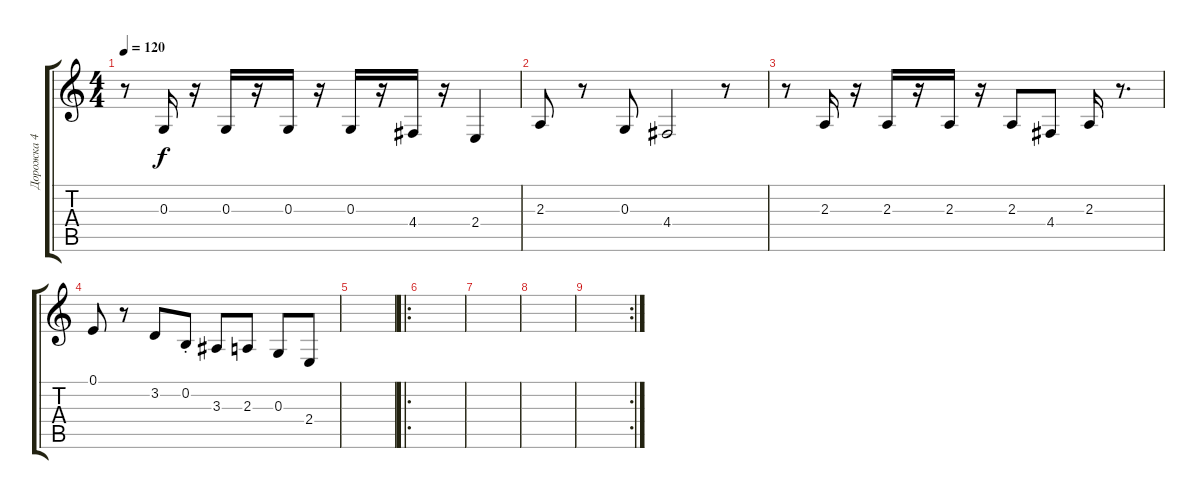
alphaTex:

\track ("Дорожка 4" "Дорожка 4") {instrument trombone}
\staff {score tabs}
\tuning (E4 B3 G3 D3 A2 E2) {hide}
\ts (4 4)
\tempo 120
\clef g2
\ks c
r.8{dy f} 0.3.16 r.16 0.3.16 r.16 0.3.16 r.16 0.3.16 r.16 4.4.16 r.16 2.4.4 |
2.3.8 r.8 0.3.8 4.4.2 r.8 |
r.8 2.3.16 r.16 2.3.16 r.16 2.3.16 r.16 2.3.8 4.4.8 2.3.16 r.8{d} |
0.1.8 r.8 3.2.8 0.2{st}.8 3.3.8 2.3.8 0.3.8 2.4.8 |
|
\ro
|
|
|
\rc 2
